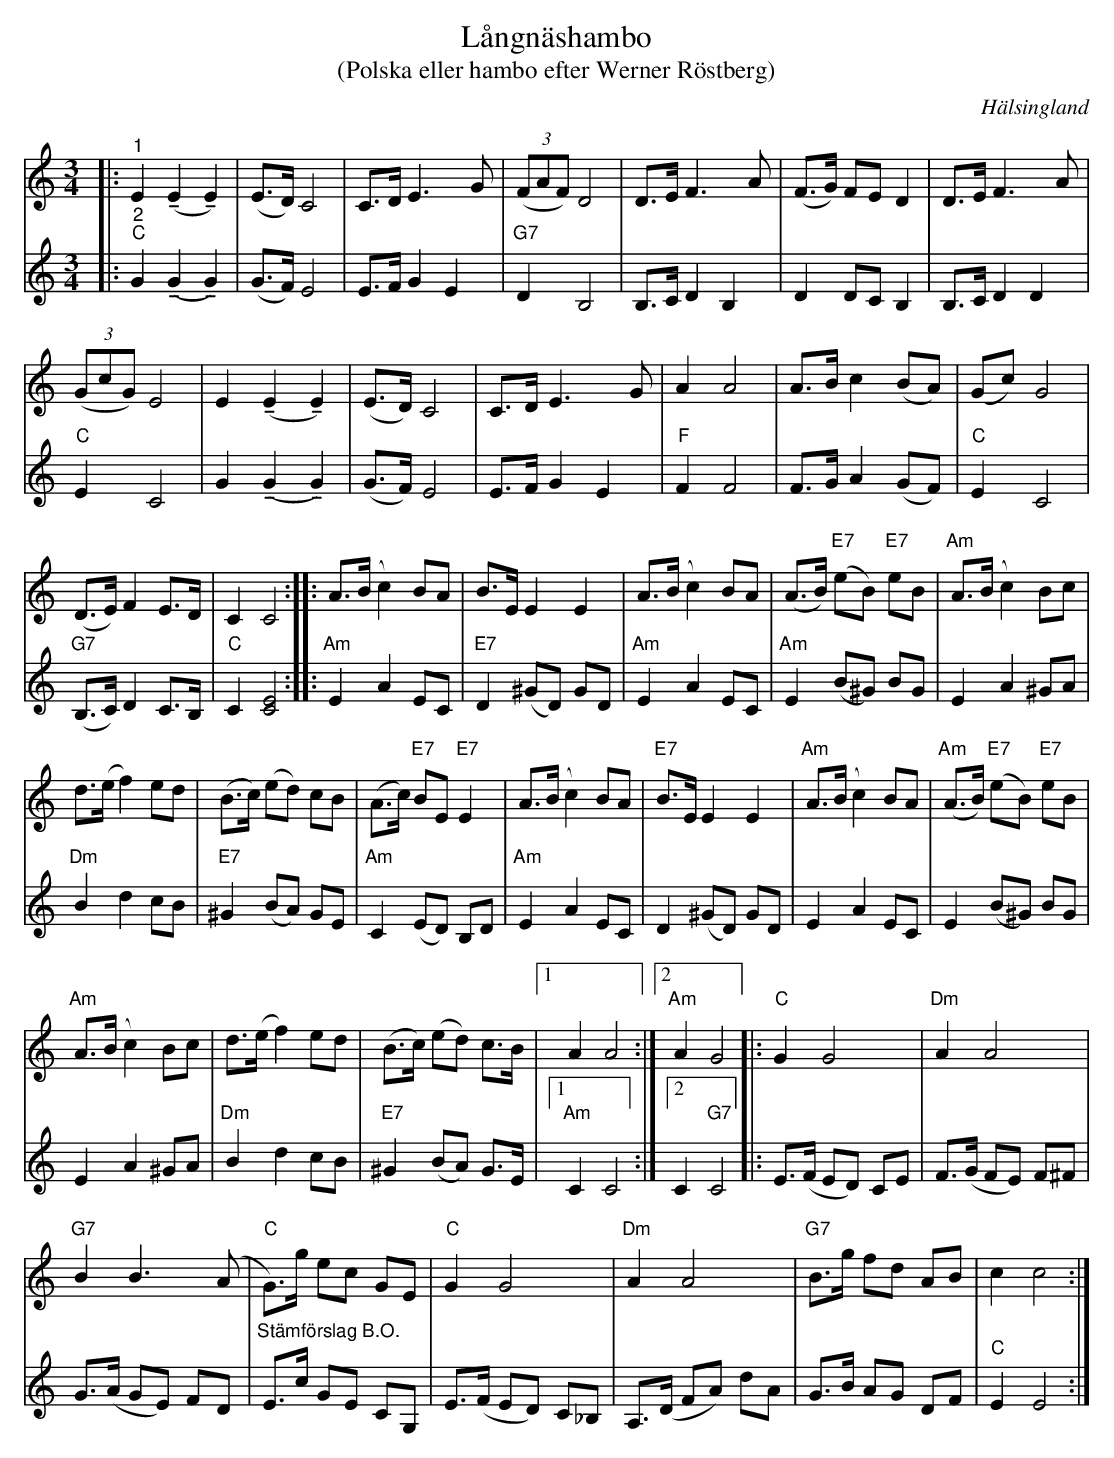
X:1
T:Långnäshambo
T:(Polska eller hambo efter Werner Röstberg)
O:Hälsingland
L:1/8
M:3/4
U:t=tenuto
K:C
V:1
|:"^1" E2 (tE2 tE2) | (E>D) C4 | C>D E3 G | (3(FAF) D4 | D>E F3 A | (F>G) FE D2 | D>E F3 A |
(3(GcG) E4 | E2 (tE2 tE2) | (E>D) C4 | C>D E3 G | A2 A4 | A>B c2 (BA) | (Gc) G4 |
(D>E) F2 E>D | C2 C4 :: A>(B c2) BA | B>E E2 E2 | A>(B c2) BA | (A>B)"E7" (eB)"E7" eB |"Am" A>(B c2) Bc |
d>(e f2) ed | (B>c) (ed) cB | (A>c)"E7" BE"E7" E2 | A>(B c2) BA |"E7" B>E E2 E2 |"Am" A>(B c2) BA |"Am" (A>B)"E7" (eB)"E7" eB |
"Am" A>(B c2) Bc | d>(e f2) ed | (B>c) (ed) c>B |1 A2 A4 :|2"Am" A2 G4 |:"C" G2 G4 | "Dm" A2 A4 |
"G7" B2 B3 (A |"C" G>)g ec GE |"C" G2 G4 |"Dm" A2 A4 |"G7" B>g fd AB | c2 c4 :|
V:2
|:"^2""C" G2 (tG2 tG2) | (G>F) E4 | E>F G2 E2 |"G7" D2 B,4 | B,>C D2 B,2 |
D2 DC B,2 | B,>C D2 D2 |"C" E2 C4 | G2 (tG2 tG2) | (G>F) E4 | E>F G2 E2 |
"F" F2 F4 | F>G A2 (GF) |"C" E2 C4 |"G7" (B,>C) D2 C>B, |"C" C2 [CE]4 ::"Am" E2 A2 EC |
"E7" D2 (^GD) GD |"Am" E2 A2 EC |"Am" E2 (B^G) BG | E2 A2 ^GA |"Dm" B2 d2 cB |
"E7" ^G2 (BA) GE |"Am" C2 (ED) B,D |"Am" E2 A2 EC | D2 (^GD) GD | E2 A2 EC | E2 (B^G) BG |
E2 A2 ^GA |"Dm" B2 d2 cB |"E7" ^G2 (BA) G>E |1"Am" C2 C4 :|2 C2"G7" C4 |: E>(F ED) CE |
F>(G FE) F^F | G>(A GE) FD | "^Stämförslag B.O." E>c GE CG, | E>(F ED) C_B, | A,>(D FA) dA |
G>B AG DF |"C" E2 E4 :|
